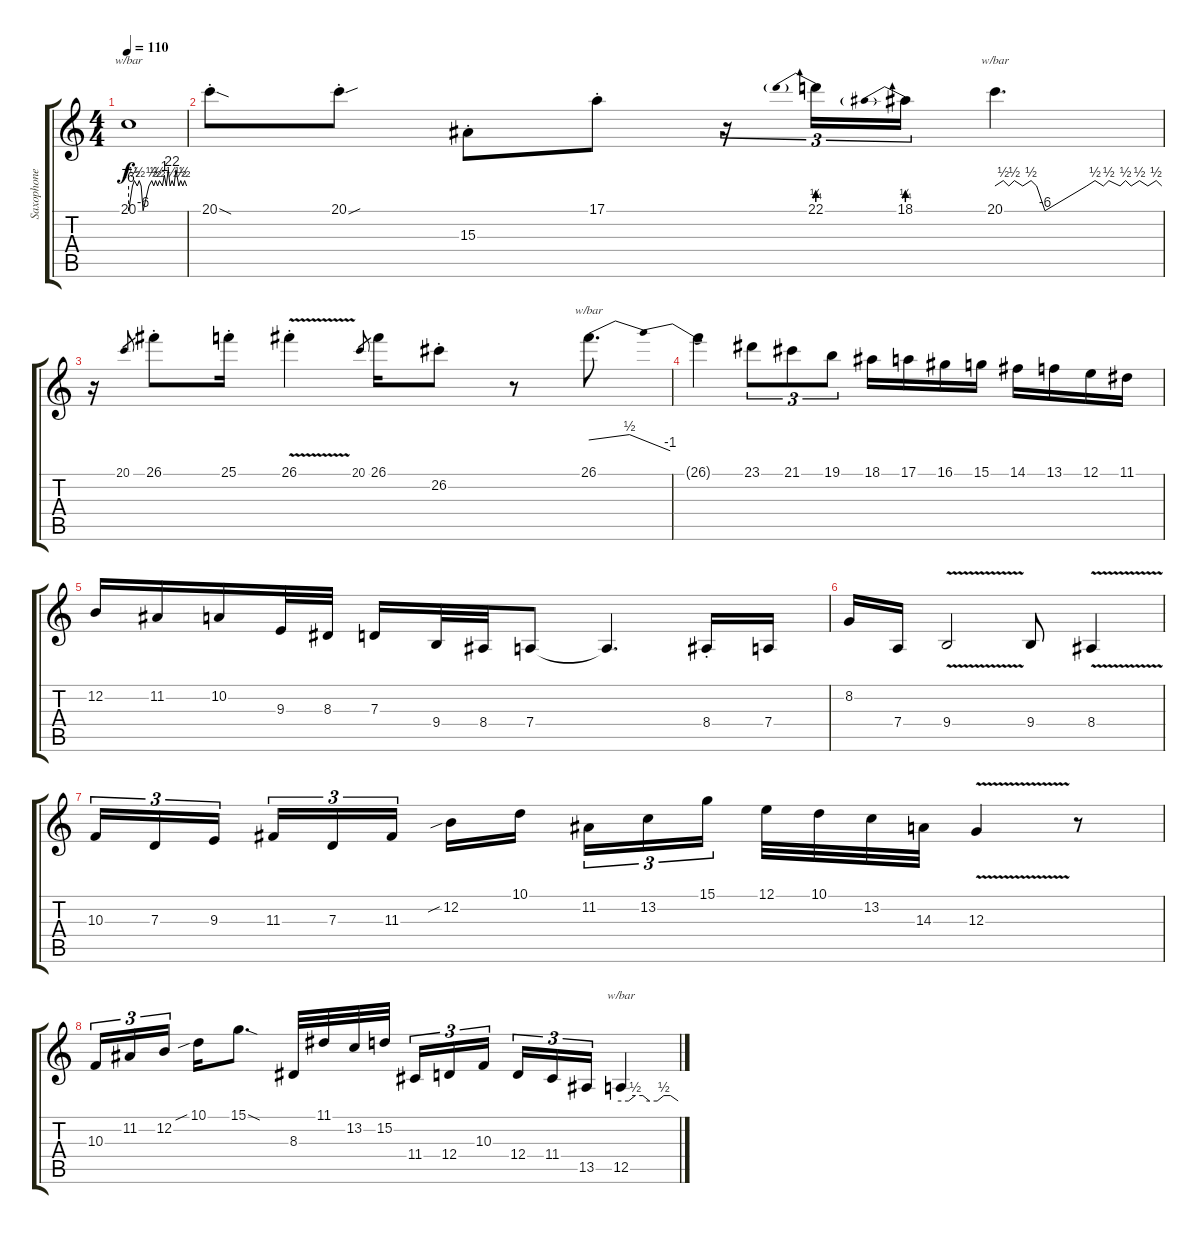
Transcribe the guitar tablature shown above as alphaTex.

\track ("Saxophone" "Saxophone") {instrument altosax}
\staff {score tabs}
\tuning (E4 B3 G3 D3 A2 E2) {hide}
\ts (4 4)
\tempo 110
\clef g2
\ks c
20.1.1{tbe (custom default 0 -24 4 0 6 2 9 0 11 2 13 0 15 -24 21 0 24 2 26 0 28 2 30 0 32 2 35 0 37 4 39 0 41 8 43 0 45 2 47 0 49 8 52 0 54 2 56 0 58 2 60 0) dy f} |
20.1{sod st}.8 20.1{sou st}.8 15.3{st}.8 17.1{st}.8 r.16{tu (3 2)} 22.1{be (prebend 0 1 60 1)}.16{tu (3 2)} 18.1{be (prebend 0 1 60 1)}.16{tu (3 2)} 20.1.4{d tbe (custom default 0 0 3 2 5 0 7 2 10 0 13 2 15 0 18 -24 33 0 36 2 39 0 41 2 45 0 47 2 49 0 52 2 55 0 58 2 60 0)} |
r.16 20.1.8{gr} 26.1{st}.8 25.1{st}.16 26.1{v st}.4 20.1.8{gr} 26.1.16 26.2{st}.8 r.8 26.1.8{d tbe (dip default 0 0 5 2 26 2 60 -4)} |
26.1{t}.4 23.1.8{tu (3 2)} 21.1.8{tu (3 2)} 19.1.8{tu (3 2)} 18.1.16 17.1.16 16.1.16 15.1.16 14.1.16 13.1.16 12.1.16 11.1.16 |
12.2.16 11.2.16 10.2.16 9.3.32 8.3.32 7.3.16 9.4.32 8.4.32 7.4.8 7.4{t}.4{d} 8.4{st}.16 7.4.16 |
8.2.16 7.4.16 9.4{v}.2 9.4.8 8.4{v}.4 |
10.3.16{tu (3 2)} 7.3.16{tu (3 2)} 9.3.16{tu (3 2) beam splitsecondary} 11.3.16{tu (3 2)} 7.3.16{tu (3 2)} 11.3.16{tu (3 2)} 12.2{sib}.16 10.1.16{beam splitsecondary} 11.2.16{tu (3 2)} 13.2.16{tu (3 2)} 15.1.16{tu (3 2)} 12.1.32 10.1.32 13.2.32 14.3.32 12.3{v}.4 r.8 |
10.3.16{tu (3 2)} 11.2.16{tu (3 2)} 12.2.16{tu (3 2) beam splitsecondary} 10.1{sib}.16 15.1{sod}.8{d} 8.3.32 11.1.32 13.2.32 15.2.32 11.4.16{tu (3 2)} 12.4.16{tu (3 2)} 10.3.16{tu (3 2) beam splitsecondary} 12.4.16{tu (3 2)} 11.4.16{tu (3 2)} 13.5.16{tu (3 2)} 12.5.4{tbe (custom default 0 0 8 0 15 2 23 2 30 0 38 0 45 2 52 2 60 0)}
